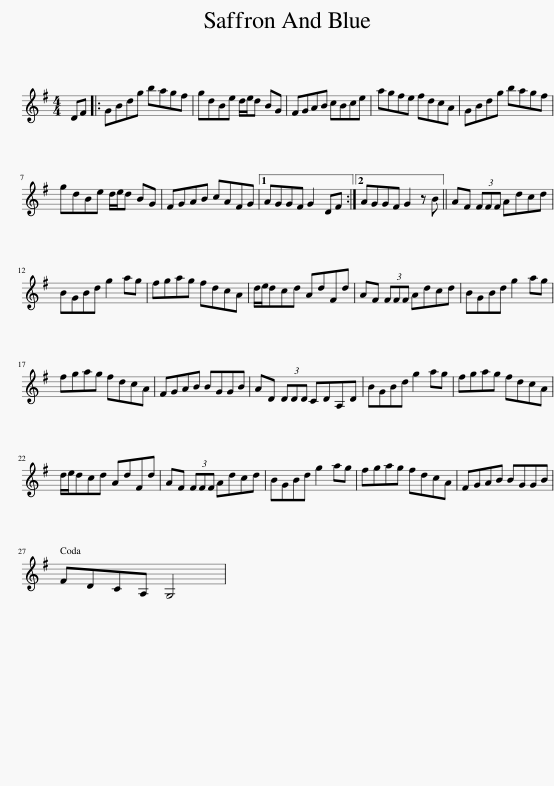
X:1
L:1/8
M:4/4
I:linebreak $
K:G
V:1 treble
V:1
 DF |: GBdg bagf | gdBe d/e/d BG | FGAB cBce | agfe fdcA | %5
 GBdg bagf |$ gdBe d/e/d BG | FGAB cAFG |1 AGGF G2 DF :|2 AGGF G2 z B || %10
 AF (3FFF Adcd |$ BGBd g2 ag | fgag fdcA | d/e/dcd AdFd | AF (3FFF Adcd | %15
 BGBd g2 ag |$ fgag fdcA | FGAB BGGB | AD (3DDD CDA,D | BGBd g2 ag | %20
 fgag fdcA |$ d/e/dcd AdFd | AF (3FFF Adcd | BGBd g2 ag | fgag fdcA | %25
 FGAB BGGB |$ FDCA, G,4 | %27
